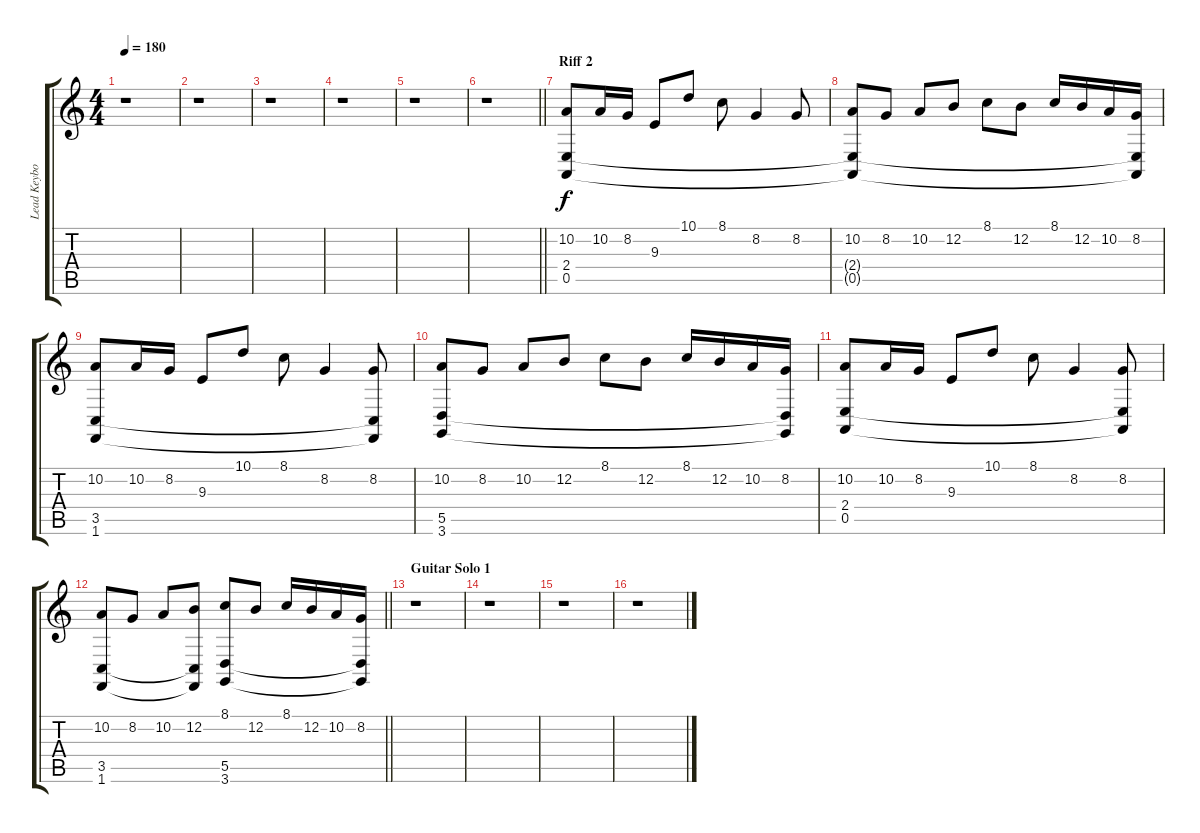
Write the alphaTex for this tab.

\track ("Lead Keyboard 1: Juha Mäenpää" "Lead Keybo") {instrument honkytonkpiano}
\staff {score tabs}
\tuning (E4 B3 G3 D3 A2 E2) {hide}
\ts (4 4)
\tempo 180
\clef g2
\ks aminor
r.1{dy f} |
r.1 |
r.1 |
r.1 |
r.1 |
\barLineRight lightlight
r.1 |
\section ("" "Riff 2")
(10.2 2.4 0.5).8 10.2.16 8.2.16 9.3.8 10.1.8 8.1.8 8.2.4 8.2.8 |
(10.2 2.4{t} 0.5{t}).8 8.2.8 10.2.8 12.2.8 8.1.8 12.2.8 8.1.16 12.2.16 10.2.16 (8.2 2.4{t} 0.5{t}).16 |
(10.2 3.5 1.6).8 10.2.16 8.2.16 9.3.8 10.1.8 8.1.8 8.2.4 (8.2 3.5{t} 1.6{t}).8 |
(10.2 5.5 3.6).8 8.2.8 10.2.8 12.2.8 8.1.8 12.2.8 8.1.16 12.2.16 10.2.16 (8.2 5.5{t} 3.6{t}).16 |
(10.2 2.4 0.5).8 10.2.16 8.2.16 9.3.8 10.1.8 8.1.8 8.2.4 (8.2 2.4{t} 0.5{t}).8 |
\barLineRight lightlight
(10.2 3.5 1.6).8 8.2.8 10.2.8 (12.2 3.5{t} 1.6{t}).8 (8.1 5.5 3.6).8 12.2.8 8.1.16 12.2.16 10.2.16 (8.2 5.5{t} 3.6{t}).16 |
\section ("" "Guitar Solo 1")
r.1 |
r.1 |
r.1 |
r.1
